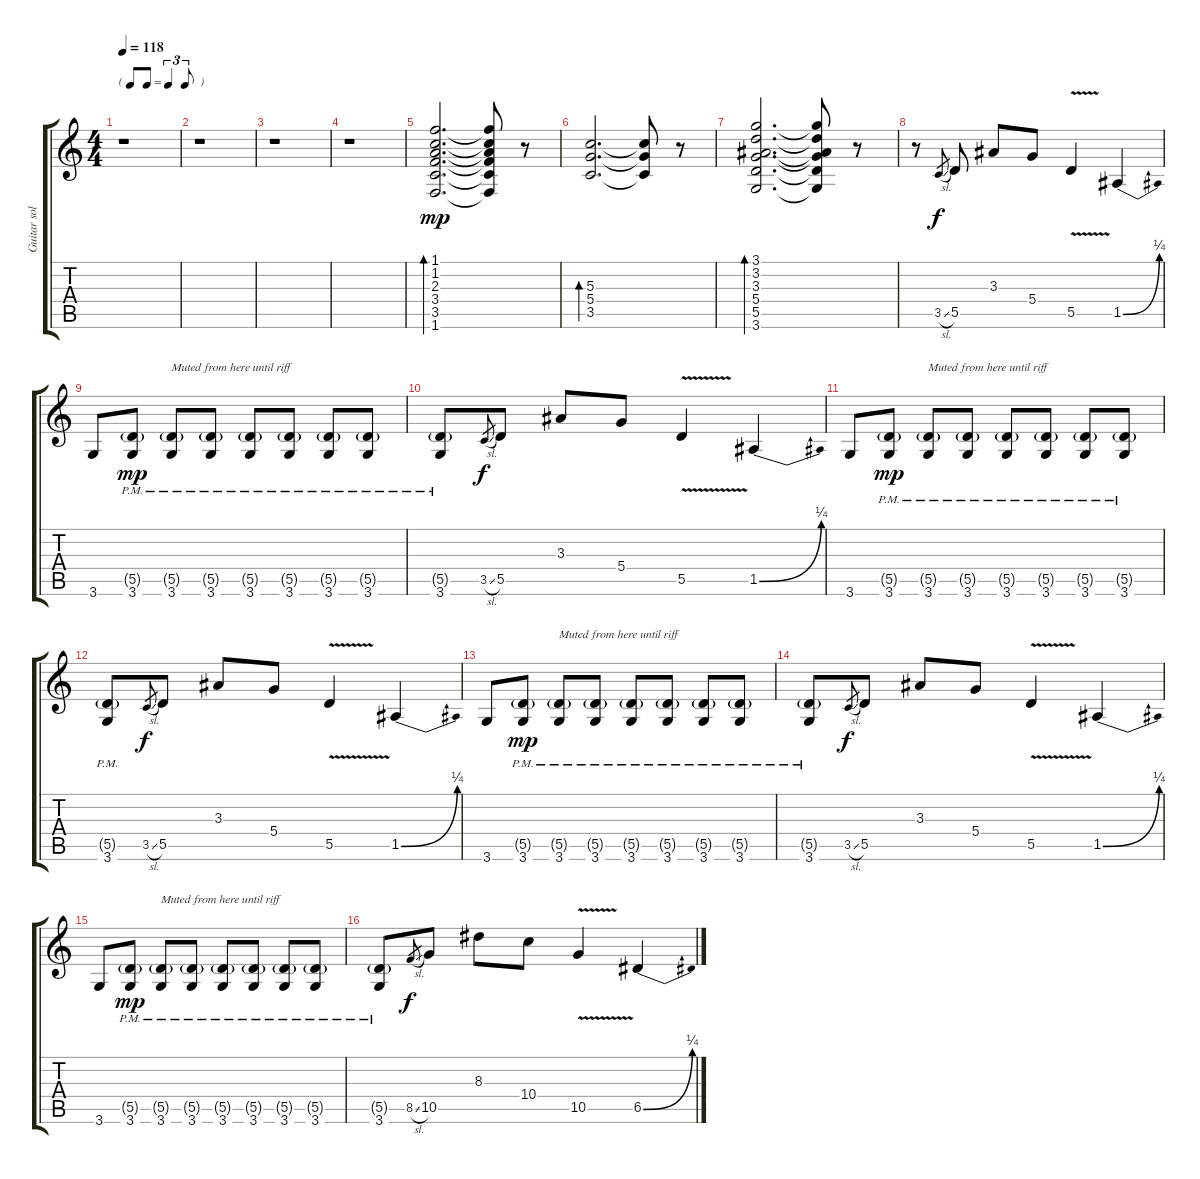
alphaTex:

\track ("Guitar solo" "Guitar sol") {instrument overdrivenguitar}
\staff {score tabs}
\tuning (E4 B3 G3 D3 A2 E2) {hide}
\ts (4 4)
\tf triplet8th
\tempo 118
\clef g2
\ks c
r.1{dy mp} |
r.1 |
r.1 |
r.1 |
(1.1 1.2 2.3 3.4 3.5 1.6).2{d bd 240} (1.1{t} 1.2{t} 2.3{t} 3.4{t} 3.5{t} 1.6{t}).8 r.8 |
(5.3 5.4 3.5).2{d bd 480} (5.3{t} 5.4{t} 3.5{t}).8 r.8 |
(3.1 3.2 3.3 5.4 5.5 3.6).2{d bd 240} (3.1{t} 3.2{t} 3.3{t} 5.4{t} 5.5{t} 3.6{t}).8 r.8 |
r.8 3.5{sl}.8{gr dy f} 5.5.8 3.3.8 5.4.8 5.5{v}.4 1.5{be (bend 0 0 60 1)}.4 |
3.6.8 (5.5{g pm} 3.6{pm}).8{dy mp} (5.5{g pm} 3.6{pm}).8{txt "Muted from here until riff"} (5.5{g pm} 3.6{pm}).8 (5.5{g pm} 3.6{pm}).8 (5.5{g pm} 3.6{pm}).8 (5.5{g pm} 3.6{pm}).8 (5.5{g pm} 3.6{pm}).8 |
(5.5{g pm} 3.6{pm}).8 3.5{sl}.8{gr dy f} 5.5.8 3.3.8 5.4.8 5.5{v}.4 1.5{be (bend 0 0 60 1)}.4 |
3.6.8 (5.5{g pm} 3.6{pm}).8{dy mp} (5.5{g pm} 3.6{pm}).8{txt "Muted from here until riff"} (5.5{g pm} 3.6{pm}).8 (5.5{g pm} 3.6{pm}).8 (5.5{g pm} 3.6{pm}).8 (5.5{g pm} 3.6{pm}).8 (5.5{g pm} 3.6{pm}).8 |
(5.5{g pm} 3.6{pm}).8 3.5{sl}.8{gr dy f} 5.5.8 3.3.8 5.4.8 5.5{v}.4 1.5{be (bend 0 0 60 1)}.4 |
3.6.8 (5.5{g pm} 3.6{pm}).8{dy mp} (5.5{g pm} 3.6{pm}).8{txt "Muted from here until riff"} (5.5{g pm} 3.6{pm}).8 (5.5{g pm} 3.6{pm}).8 (5.5{g pm} 3.6{pm}).8 (5.5{g pm} 3.6{pm}).8 (5.5{g pm} 3.6{pm}).8 |
(5.5{g pm} 3.6{pm}).8 3.5{sl}.8{gr dy f} 5.5.8 3.3.8 5.4.8 5.5{v}.4 1.5{be (bend 0 0 60 1)}.4 |
3.6.8 (5.5{g pm} 3.6{pm}).8{dy mp} (5.5{g pm} 3.6{pm}).8{txt "Muted from here until riff"} (5.5{g pm} 3.6{pm}).8 (5.5{g pm} 3.6{pm}).8 (5.5{g pm} 3.6{pm}).8 (5.5{g pm} 3.6{pm}).8 (5.5{g pm} 3.6{pm}).8 |
(5.5{g pm} 3.6{pm}).8 8.5{sl}.8{gr dy f} 10.5.8 8.3.8 10.4.8 10.5{v}.4 6.5{be (bend 0 0 60 1)}.4
